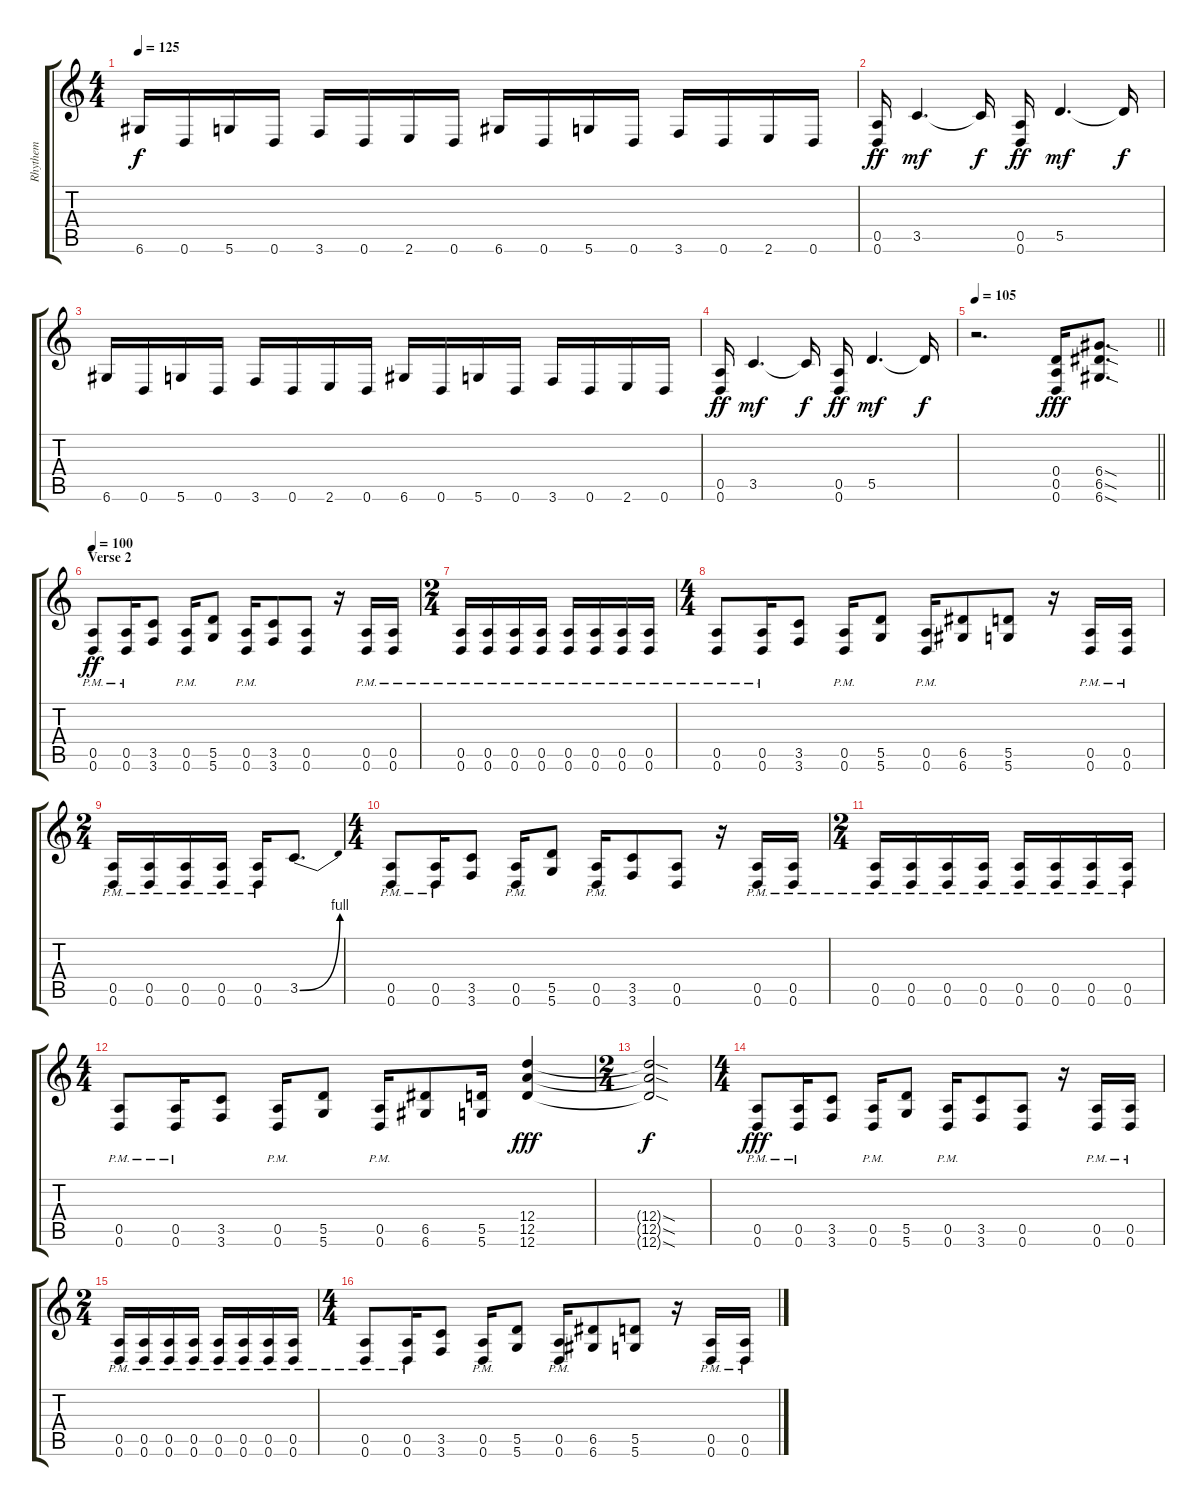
\track ("Rhythem" "Rhythem") {instrument distortionguitar}
\staff {score tabs}
\tuning (E4 B3 G3 D3 A2 D2) {hide}
\ts (4 4)
\tempo 125
\clef g2
\ks c
6.6.16{dy f} 0.6.16 5.6.16 0.6.16 3.6.16 0.6.16 2.6.16 0.6.16 6.6.16 0.6.16 5.6.16 0.6.16 3.6.16 0.6.16 2.6.16 0.6.16 |
(0.5 0.6).16{dy ff} 3.5.4{d dy mf} 3.5{t}.16{dy f} (0.5 0.6).16{dy ff} 5.5.4{d dy mf} 5.5{t}.16{dy f} |
6.6.16 0.6.16 5.6.16 0.6.16 3.6.16 0.6.16 2.6.16 0.6.16 6.6.16 0.6.16 5.6.16 0.6.16 3.6.16 0.6.16 2.6.16 0.6.16 |
(0.5 0.6).16{dy ff} 3.5.4{d dy mf} 3.5{t}.16{dy f} (0.5 0.6).16{dy ff} 5.5.4{d dy mf} 5.5{t}.16{dy f} |
\tempo 105
\barLineRight lightlight
r.2{d} (0.4 0.5 0.6).16{dy fff} (6.4{sod} 6.5{sod} 6.6{sod}).8{d} |
\section ("" "Verse 2")
\tempo 100
(0.5{pm} 0.6{pm}).8{dy ff} (0.5{pm} 0.6{pm}).16 (3.5 3.6).8 (0.5{pm} 0.6{pm}).16 (5.5 5.6).8 (0.5{pm} 0.6{pm}).16 (3.5 3.6).8 (0.5 0.6).8 r.16 (0.5{pm} 0.6{pm}).16 (0.5{pm} 0.6{pm}).16 |
\ts (2 4)
(0.5{pm} 0.6{pm}).16 (0.5{pm} 0.6{pm}).16 (0.5{pm} 0.6{pm}).16 (0.5{pm} 0.6{pm}).16 (0.5{pm} 0.6{pm}).16 (0.5{pm} 0.6{pm}).16 (0.5{pm} 0.6{pm}).16 (0.5{pm} 0.6{pm}).16 |
\ts (4 4)
(0.5{pm} 0.6{pm}).8 (0.5{pm} 0.6{pm}).16 (3.5 3.6).8 (0.5{pm} 0.6{pm}).16 (5.5 5.6).8 (0.5{pm} 0.6{pm}).16 (6.5 6.6).8 (5.5 5.6).8 r.16 (0.5{pm} 0.6{pm}).16 (0.5{pm} 0.6{pm}).16 |
\ts (2 4)
(0.5{pm} 0.6{pm}).16 (0.5{pm} 0.6{pm}).16 (0.5{pm} 0.6{pm}).16 (0.5{pm} 0.6{pm}).16 (0.5{pm} 0.6{pm}).16 3.5{be (bend 0 0 60 4)}.8{d} |
\ts (4 4)
(0.5{pm} 0.6{pm}).8 (0.5{pm} 0.6{pm}).16 (3.5 3.6).8 (0.5{pm} 0.6{pm}).16 (5.5 5.6).8 (0.5{pm} 0.6{pm}).16 (3.5 3.6).8 (0.5 0.6).8 r.16 (0.5{pm} 0.6{pm}).16 (0.5{pm} 0.6{pm}).16 |
\ts (2 4)
(0.5{pm} 0.6{pm}).16 (0.5{pm} 0.6{pm}).16 (0.5{pm} 0.6{pm}).16 (0.5{pm} 0.6{pm}).16 (0.5{pm} 0.6{pm}).16 (0.5{pm} 0.6{pm}).16 (0.5{pm} 0.6{pm}).16 (0.5{pm} 0.6{pm}).16 |
\ts (4 4)
(0.5{pm} 0.6{pm}).8 (0.5{pm} 0.6{pm}).16 (3.5 3.6).8 (0.5{pm} 0.6{pm}).16 (5.5 5.6).8 (0.5{pm} 0.6{pm}).16 (6.5 6.6).8 (5.5 5.6).16 (12.4 12.5 12.6).4{dy fff} |
\ts (2 4)
(12.4{sod t} 12.5{sod t} 12.6{sod t}).2{dy f} |
\ts (4 4)
(0.5{pm} 0.6{pm}).8{dy fff} (0.5{pm} 0.6{pm}).16 (3.5 3.6).8 (0.5{pm} 0.6{pm}).16 (5.5 5.6).8 (0.5{pm} 0.6{pm}).16 (3.5 3.6).8 (0.5 0.6).8 r.16 (0.5{pm} 0.6{pm}).16 (0.5{pm} 0.6{pm}).16 |
\ts (2 4)
(0.5{pm} 0.6{pm}).16 (0.5{pm} 0.6{pm}).16 (0.5{pm} 0.6{pm}).16 (0.5{pm} 0.6{pm}).16 (0.5{pm} 0.6{pm}).16 (0.5{pm} 0.6{pm}).16 (0.5{pm} 0.6{pm}).16 (0.5{pm} 0.6{pm}).16 |
\ts (4 4)
(0.5{pm} 0.6{pm}).8 (0.5{pm} 0.6{pm}).16 (3.5 3.6).8 (0.5{pm} 0.6{pm}).16 (5.5 5.6).8 (0.5{pm} 0.6{pm}).16 (6.5 6.6).8 (5.5 5.6).8 r.16 (0.5{pm} 0.6{pm}).16 (0.5{pm} 0.6{pm}).16
